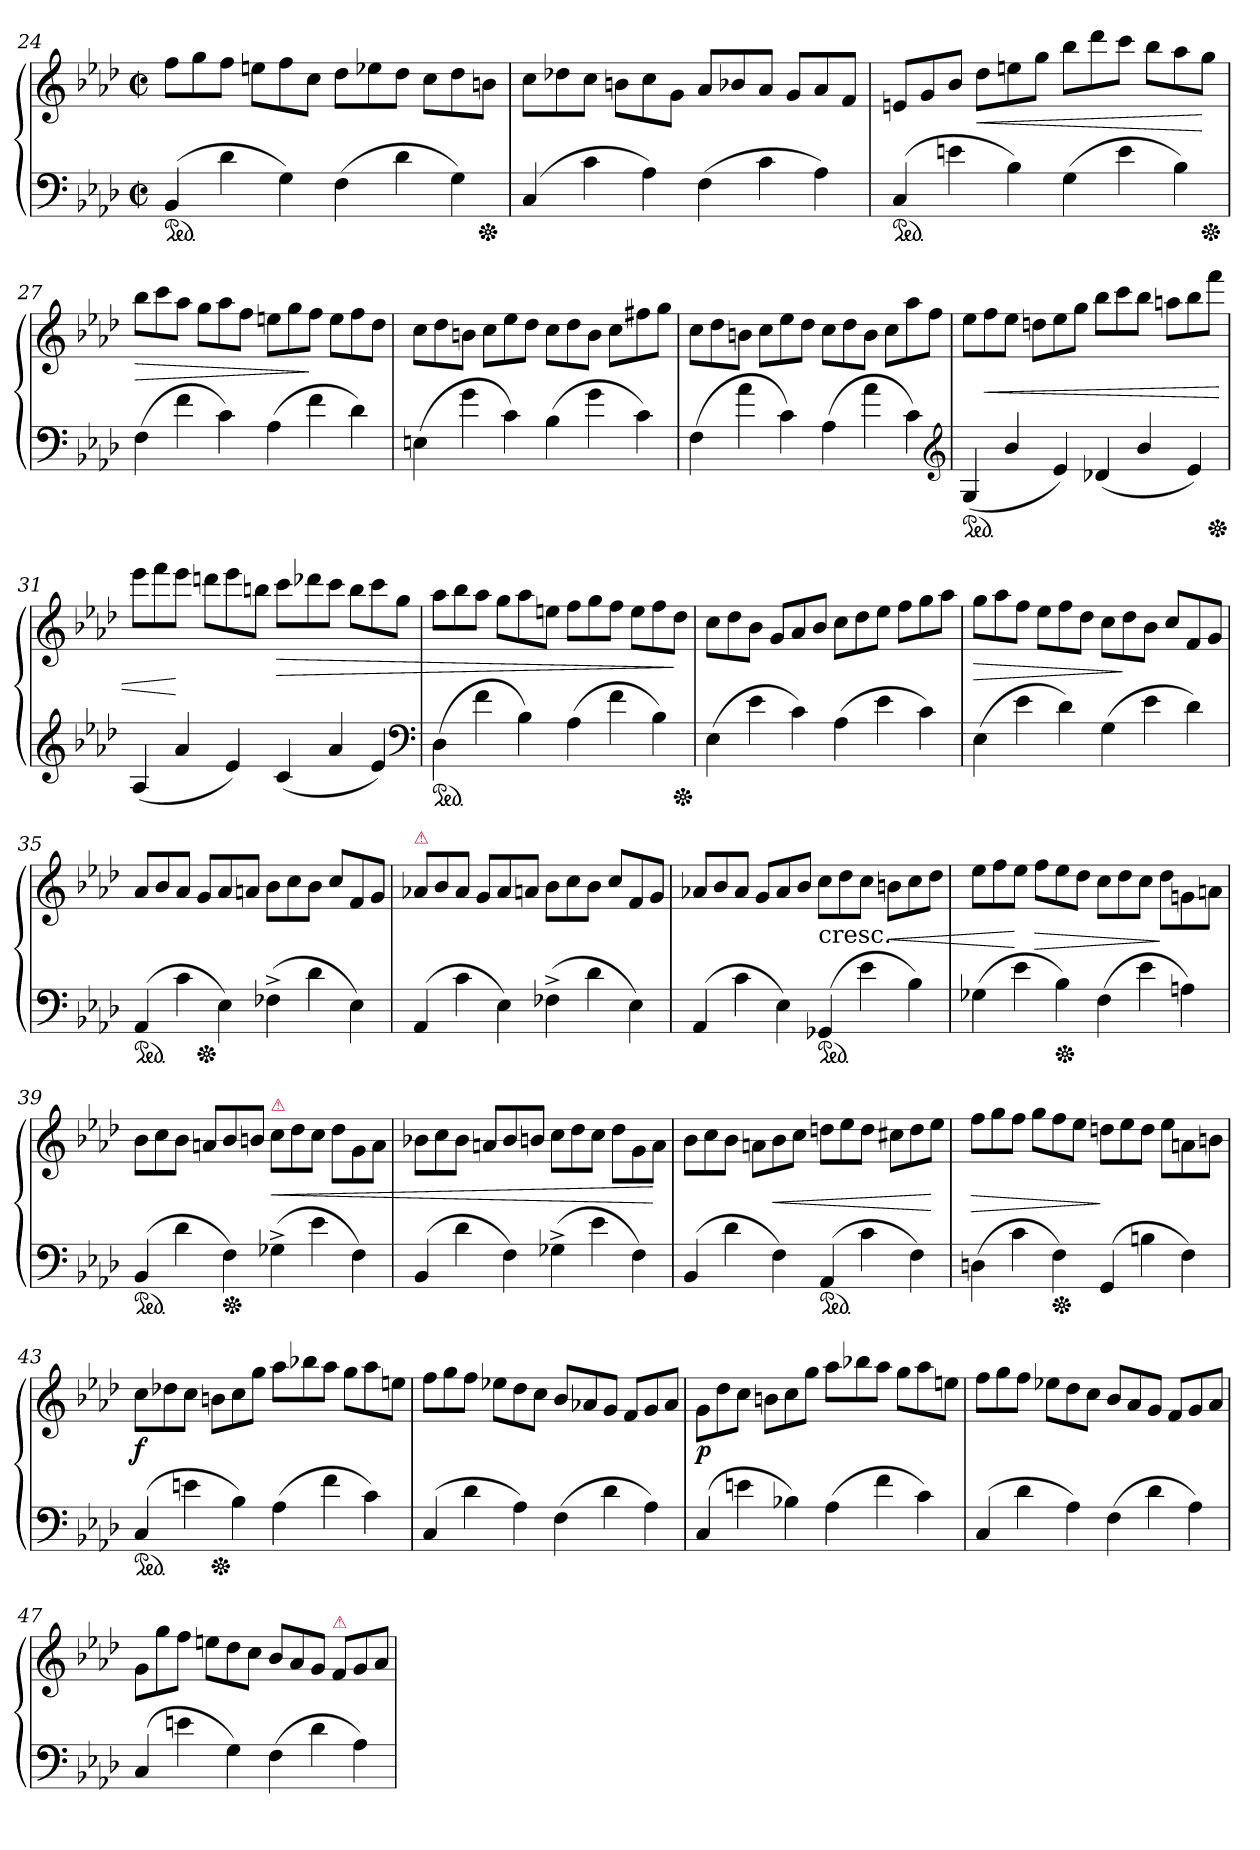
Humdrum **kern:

**kern	**kern	**dynam
*part1	*part1	*part1
*staff2	*staff1	*staff1/2
*clefF4	*clefG2	*
*k[b-e-a-d-]	*k[b-e-a-d-]	*
*f:	*f:	*
*M2/2	*M2/2	*
*met(c|)	*met(c|)	*
*Xtuplet	*Xtuplet	*
*ped	*	*
=24	=24	=24
(6BB-	12ffL	.
.	12gg	.
6d-	12ffJ	.
.	12eenL	.
6G)	12ff	.
.	12ccJ	.
(6F	12dd-L	.
.	12ee-X	.
6d-	12dd-J	.
.	12ccL	.
6G)	12dd-	.
*Xped	*	*
.	12bnJ	.
=25	=25	=25
(6C	12ccL	.
.	12dd-X	.
6c	12ccJ	.
.	12bn\L	.
6A-)	12cc\	.
.	12g\J	.
(6F	12a-L	.
.	12b-X	.
6c	12a-J	.
.	12gL	.
6A-)	12a-	.
.	12fJ	.
=26	=26	=26
*ped	*	*
(6C	12enL	.
.	12g	.
6en	12b-J	.
.	12dd-L	<
6B-)	12een	.
.	12ggJ	.
(6G	12bb-L	.
.	12ddd-	.
6e	12cccJ	.
.	12bb-L	.
6B-)	12aa-	.
*Xped	*	*
.	12ggJ	[
=27	=27	=27
(6F	12bb-L	>
.	12ccc	.
6f	12aa-J	.
.	12ggL	.
6c)	12aa-	.
.	12ffJ	.
(6A-	12eenL	.
.	12gg	.
6f	12ffJ	]
.	12eeL	.
6d-)	12ff	.
.	12dd-J	.
=28	=28	=28
(6En	12ccL	.
.	12dd-	.
6g	12bnJ	.
.	12ccL	.
6c)	12ee-	.
.	12dd-J	.
(6B-	12ccL	.
.	12dd-	.
6g	12bJ	.
.	12ccL	.
6c)	12ff#X	.
.	12ggJ	.
=29	=29	=29
(6F	12ccL	.
.	12dd-	.
6a-	12bnJ	.
.	12ccL	.
6c)	12ee-	.
.	12dd-J	.
(6A-	12ccL	.
.	12dd-	.
6a-	12bJ	.
.	12ccL	.
6c)	12aa-	.
.	12ffJ	.
*clefG2	*	*
=30	=30	=30
*ped	*	*
(6G	12ee-L	.
.	12ff	<
6b-/	12ee-J	.
.	12ddnL	.
6e-)	12ee-	.
.	12ggJ	.
(6d-X	12bb-L	.
.	12ccc	.
6b-/	12bb-J	.
.	12aanL	.
6e-)	12bb-	.
*Xped	*	*
.	12fffJ	.
=31	=31	=31
(6A-	12eee-L	.
.	12fff	.
6a-	12eee-J	[
.	12dddnL	.
6e-)	12eee-	.
.	12bbnJ	.
(6c	12cccL	>
.	12ddd-X	.
6a-	12cccJ	.
.	12bbL	.
6e-)	12ccc	.
.	12ggJ	.
*clefF4	*	*
=32	=32	=32
*ped	*	*
(6D-	12aa-L	.
.	12bb-	.
6f	12aa-J	.
.	12ggL	.
6B-)	12aa-	.
.	12eenJ	.
(6A-	12ffL	.
.	12gg	.
6f	12ffJ	.
.	12eeL	.
6B-)	12ff	.
*Xped	*	*
.	12dd-J	]
=33	=33	=33
(6E-	12ccL	.
.	12dd-	.
6e-	12b-J	.
.	12gL	.
6c)	12a-	.
.	12b-J	.
(6A-	12ccL	.
.	12dd-	.
6e-	12ee-J	.
.	12ffL	.
6c)	12gg	.
.	12aa-J	.
=34	=34	=34
(6E-	12ggL	>
.	12aa-	.
6e-	12ffJ	.
.	12ee-L	.
6d-)	12ff	.
.	12dd-J	.
(6G	12ccL	.
.	12dd-	]
6e-	12b-J	.
.	12ccL	.
6d-)	12f	.
.	12gJ	.
=35	=35	=35
*ped	*	*
(6AA-	12a-L	.
.	12b-	.
6c	12a-J	.
*Xped	*	*
.	12gL	.
6E-)	12a-	.
.	12anJ	.
(6F-X^<	12b-L	.
.	12cc	.
6d-	12b-J	.
.	12ccL	.
6E-)	12f	.
.	12gJ	.
=36	=36	=36
!	!LO:TX:a:color=crimson:t=⚠	!
(6AA-	12a-XL	.
.	12b-	.
6c	12a-J	.
.	12gL	.
6E-)	12a-	.
.	12anJ	.
(6F-X^<	12b-L	.
.	12cc	.
6d-	12b-J	.
.	12ccL	.
6E-)	12f	.
.	12gJ	.
=37	=37	=37
(6AA-	12a-XL	.
.	12b-	.
6c	12a-J	.
.	12gL	.
6E-)	12a-	.
.	12b-J	.
!	!LO:TX:c:t=cresc.	!
*ped	*	*
(6GG-X	12ccL	.
.	12dd-	.
6e-	12ccJ	.
.	12bnL	<
6B-)	12cc	.
.	12dd-J	.
=38	=38	=38
(6G-X	12ee-L	.
.	12ff	.
6e-	12ee-J	[
.	12ffL	>
*Xped	*	*
6B-)	12ee-	.
.	12dd-J	.
(6F	12ccL	.
.	12dd-	.
6e-	12ccJ	.
.	12dd-L	]
6An)	12gn	.
.	12anJ	.
=39	=39	=39
*ped	*	*
(6BB-	12b-L	.
.	12cc	.
6d-	12b-J	.
.	12anL	.
*Xped	*	*
6F)	12b-	.
.	12bnJ	.
!	!LO:TX:a:color=crimson:t=⚠	!
(6G-X^<	12ccL	<
.	12dd-	.
6e-	12ccJ	.
.	12dd-L	.
6F)	12g	.
.	12aJ	.
=40	=40	=40
(6BB-	12b-XL	.
.	12cc	.
6d-	12b-J	.
.	12anL	.
6F)	12b-	.
.	12bnJ	.
(6G-X^<	12ccL	.
.	12dd-	.
6e-	12ccJ	.
.	12dd-L	.
6F)	12g	.
.	12aJ	[
=41	=41	=41
(6BB-	12b-L	.
.	12cc	.
6d-	12b-J	.
.	12anL	.
6F)	12b-	<
.	12ccJ	.
*ped	*	*
(6AA-	12ddnL	.
.	12ee-	.
6c	12ddJ	.
.	12cc#XL	.
6F)	12dd	.
.	12ee-J	[
=42	=42	=42
(6Dn	12ffL	>
.	12gg	.
6c	12ffJ	.
.	12ggL	.
*Xped	*	*
6F)	12ff	.
.	12ee-J	.
(6GG	12ddnL	]
.	12ee-	.
6Bn	12ddJ	.
.	12ee-L	.
6F)	12an	.
.	12bnJ	.
=43	=43	=43
*ped	*	*
(6C	12ccL	f
.	12dd-X	.
6en	12ccJ	.
*Xped	*	*
.	12bnL	.
6B-)	12cc	.
.	12ggJ	.
(6A-	12aa-L	.
.	12bb-X	.
6f	12aa-J	.
.	12ggL	.
6c)	12aa-	.
.	12eenJ	.
=44	=44	=44
(6C	12ffL	.
.	12gg	.
6d-	12ffJ	.
.	12ee-XL	.
6A-)	12dd-	.
.	12ccJ	.
(6F	12b-L	.
.	12a-X	.
6d-	12gJ	.
.	12fL	.
6A-)	12g	.
.	12a-J	.
=45	=45	=45
(6C	12gL	p
.	12dd-	.
6en	12ccJ	.
.	12bnL	.
6B-X)	12cc	.
.	12ggJ	.
(6A-	12aa-L	.
.	12bb-X	.
6f	12aa-J	.
.	12ggL	.
6c)	12aa-	.
.	12eenJ	.
=46	=46	=46
(6C	12ffL	.
.	12gg	.
6d-	12ffJ	.
.	12ee-XL	.
6A-)	12dd-	.
.	12ccJ	.
(6F	12b-L	.
.	12a-	.
6d-	12gJ	.
.	12fL	.
6A-)	12g	.
.	12a-J	.
=47	=47	=47
(6C	12gL	.
.	12gg	.
6en	12ffJ	.
.	12eenL	.
6G)	12dd-	.
.	12ccJ	.
(6F	12b-L	.
.	12a-	.
6d-	12gJ	.
!	!LO:TX:a:color=crimson:t=⚠	!
.	12fL	.
6A-)	12g	.
.	12a-J	.
=	=	=
*-	*-	*-
